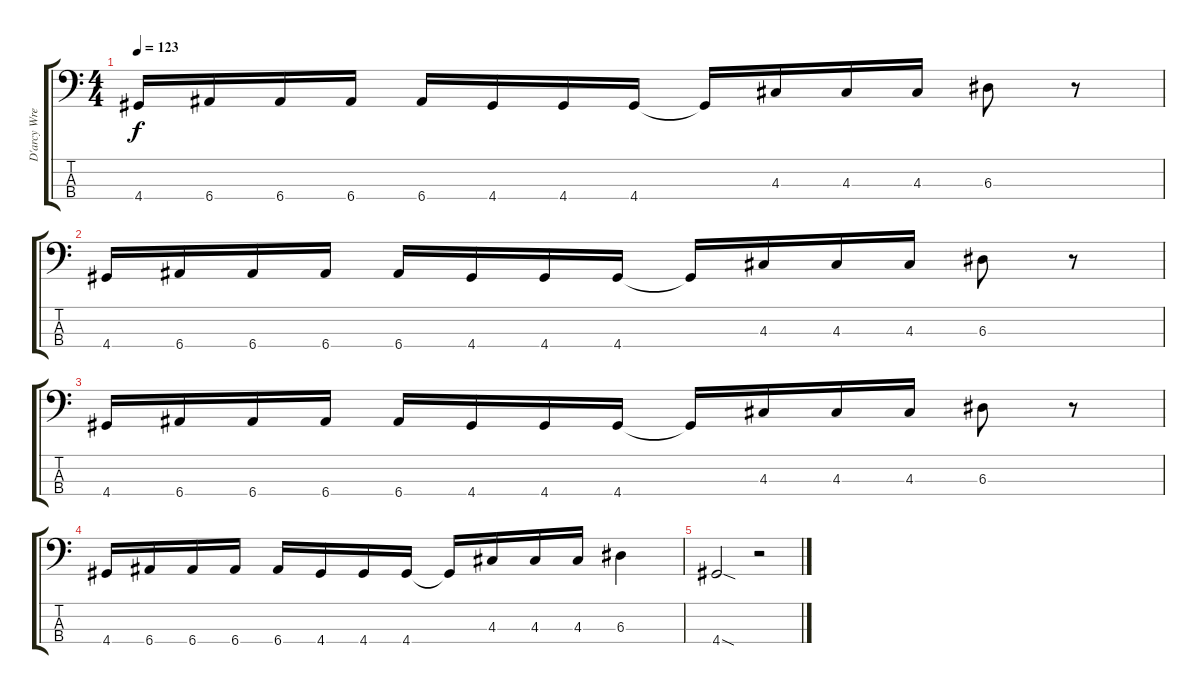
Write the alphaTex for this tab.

\track ("D'arcy Wretzky" "D'arcy Wre") {instrument electricbasspick}
\staff {score tabs}
\tuning (G2 D2 A1 E1) {hide}
\ts (4 4)
\tempo 123
\clef f4
\ks c
4.4.16{dy f} 6.4.16 6.4.16 6.4.16 6.4.16 4.4.16 4.4.16 4.4.16 4.4{t}.16 4.3.16 4.3.16 4.3.16 6.3.8 r.8 |
4.4.16 6.4.16 6.4.16 6.4.16 6.4.16 4.4.16 4.4.16 4.4.16 4.4{t}.16 4.3.16 4.3.16 4.3.16 6.3.8 r.8 |
4.4.16 6.4.16 6.4.16 6.4.16 6.4.16 4.4.16 4.4.16 4.4.16 4.4{t}.16 4.3.16 4.3.16 4.3.16 6.3.8 r.8 |
4.4.16 6.4.16 6.4.16 6.4.16 6.4.16 4.4.16 4.4.16 4.4.16 4.4{t}.16 4.3.16 4.3.16 4.3.16 6.3.4 |
4.4{sod}.2 r.2
